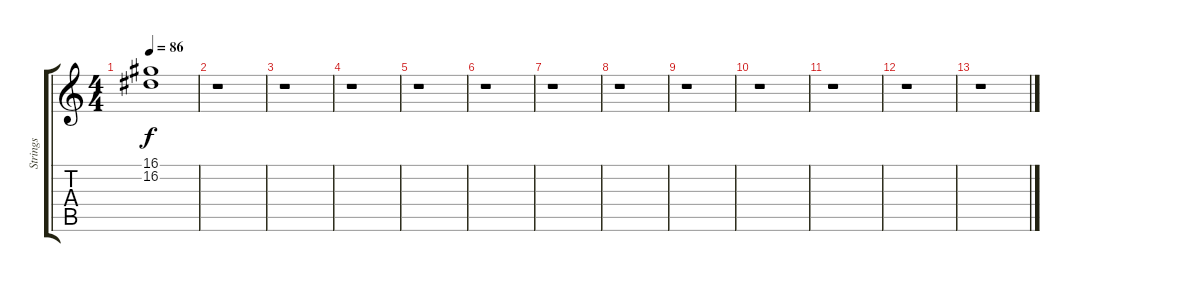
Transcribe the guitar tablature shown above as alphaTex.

\track ("Strings" "Strings") {instrument stringensemble1}
\staff {score tabs}
\tuning (E4 B3 G3 D3 A2 E2) {hide}
\ts (4 4)
\tempo 86
\clef g2
\ks c
(16.1 16.2).1{dy f volume 13} |
r.1 |
r.1 |
r.1 |
r.1 |
r.1 |
r.1 |
r.1 |
r.1 |
r.1 |
r.1 |
r.1 |
r.1
